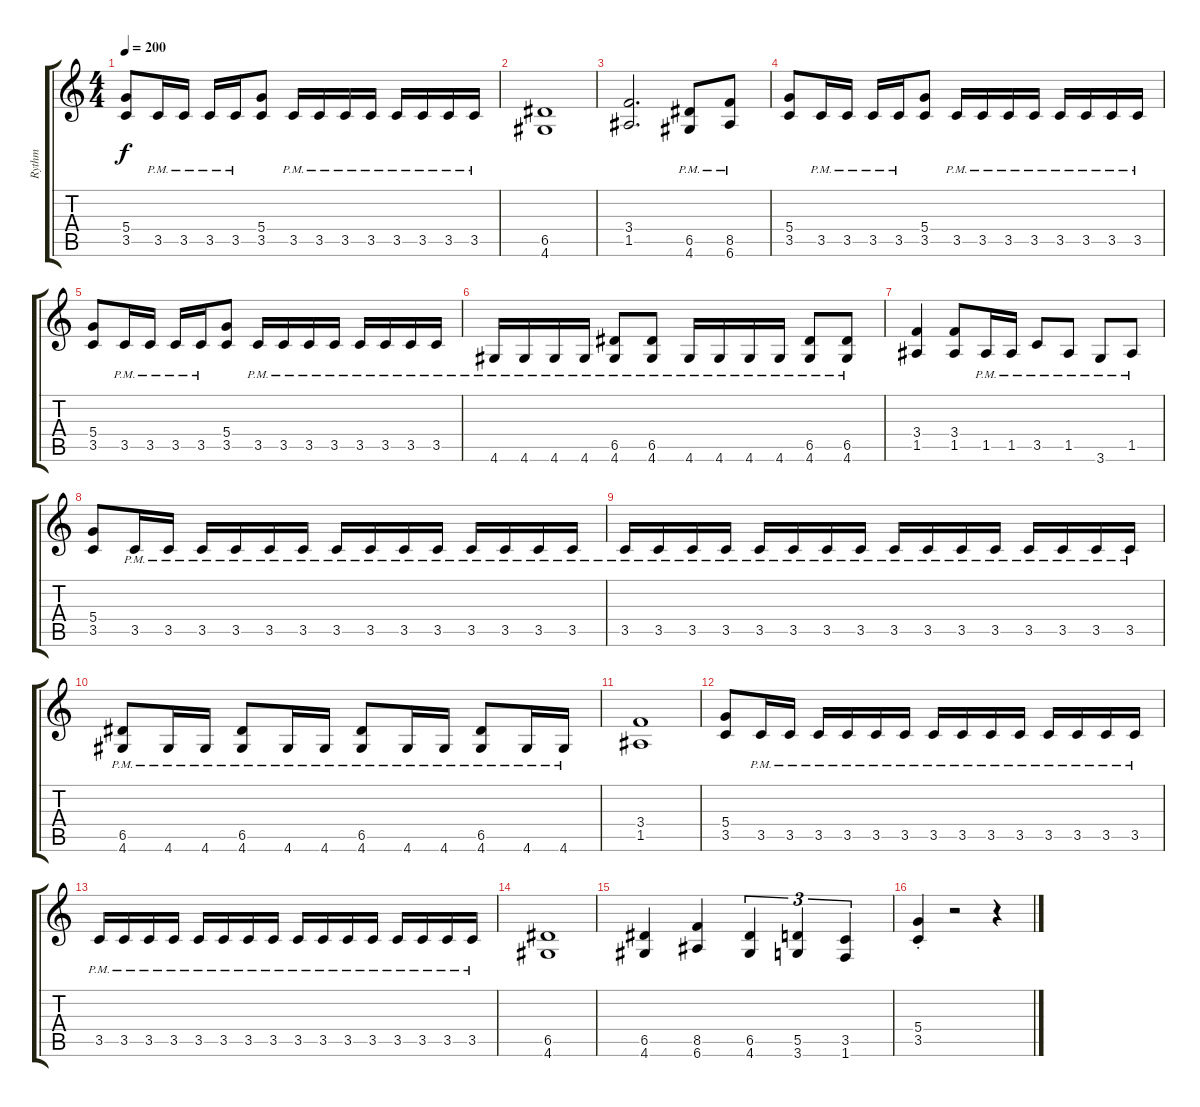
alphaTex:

\track ("Rythm" "Rythm") {instrument distortionguitar}
\staff {score tabs}
\tuning (E4 B3 G3 D3 A2 E2) {hide}
\ts (4 4)
\tempo 200
\clef g2
\ks c
(5.4 3.5).8{dy f} 3.5{pm}.16 3.5{pm}.16 3.5{pm}.16 3.5{pm}.16 (5.4 3.5).8 3.5{pm}.16 3.5{pm}.16 3.5{pm}.16 3.5{pm}.16 3.5{pm}.16 3.5{pm}.16 3.5{pm}.16 3.5{pm}.16 |
(6.5 4.6).1 |
(3.4 1.5).2{d} (6.5{pm} 4.6{pm}).8 (8.5{pm} 6.6{pm}).8 |
(5.4 3.5).8 3.5{pm}.16 3.5{pm}.16 3.5{pm}.16 3.5{pm}.16 (5.4 3.5).8 3.5{pm}.16 3.5{pm}.16 3.5{pm}.16 3.5{pm}.16 3.5{pm}.16 3.5{pm}.16 3.5{pm}.16 3.5{pm}.16 |
(5.4 3.5).8 3.5{pm}.16 3.5{pm}.16 3.5{pm}.16 3.5{pm}.16 (5.4 3.5).8 3.5{pm}.16 3.5{pm}.16 3.5{pm}.16 3.5{pm}.16 3.5{pm}.16 3.5{pm}.16 3.5{pm}.16 3.5{pm}.16 |
4.6{pm}.16 4.6{pm}.16 4.6{pm}.16 4.6{pm}.16 (6.5{pm} 4.6{pm}).8 (6.5{pm} 4.6{pm}).8 4.6{pm}.16 4.6{pm}.16 4.6{pm}.16 4.6{pm}.16 (6.5{pm} 4.6{pm}).8 (6.5{pm} 4.6{pm}).8 |
(3.4 1.5).4 (3.4 1.5).8 1.5{pm}.16 1.5{pm}.16 3.5{pm}.8 1.5{pm}.8 3.6{pm}.8 1.5{pm}.8 |
(5.4 3.5).8 3.5{pm}.16 3.5{pm}.16 3.5{pm}.16 3.5{pm}.16 3.5{pm}.16 3.5{pm}.16 3.5{pm}.16 3.5{pm}.16 3.5{pm}.16 3.5{pm}.16 3.5{pm}.16 3.5{pm}.16 3.5{pm}.16 3.5{pm}.16 |
3.5{pm}.16 3.5{pm}.16 3.5{pm}.16 3.5{pm}.16 3.5{pm}.16 3.5{pm}.16 3.5{pm}.16 3.5{pm}.16 3.5{pm}.16 3.5{pm}.16 3.5{pm}.16 3.5{pm}.16 3.5{pm}.16 3.5{pm}.16 3.5{pm}.16 3.5{pm}.16 |
(6.5{pm} 4.6{pm}).8 4.6{pm}.16 4.6{pm}.16 (6.5{pm} 4.6{pm}).8 4.6{pm}.16 4.6{pm}.16 (6.5{pm} 4.6{pm}).8 4.6{pm}.16 4.6{pm}.16 (6.5{pm} 4.6{pm}).8 4.6{pm}.16 4.6{pm}.16 |
(3.4 1.5).1 |
(5.4 3.5).8 3.5{pm}.16 3.5{pm}.16 3.5{pm}.16 3.5{pm}.16 3.5{pm}.16 3.5{pm}.16 3.5{pm}.16 3.5{pm}.16 3.5{pm}.16 3.5{pm}.16 3.5{pm}.16 3.5{pm}.16 3.5{pm}.16 3.5{pm}.16 |
3.5{pm}.16 3.5{pm}.16 3.5{pm}.16 3.5{pm}.16 3.5{pm}.16 3.5{pm}.16 3.5{pm}.16 3.5{pm}.16 3.5{pm}.16 3.5{pm}.16 3.5{pm}.16 3.5{pm}.16 3.5{pm}.16 3.5{pm}.16 3.5{pm}.16 3.5{pm}.16 |
(6.5 4.6).1 |
(6.5 4.6).4 (8.5 6.6).4 (6.5 4.6).4{tu (3 2)} (5.5 3.6).4{tu (3 2)} (3.5 1.6).4{tu (3 2)} |
(5.4 3.5{st}).4 r.2 r.4
